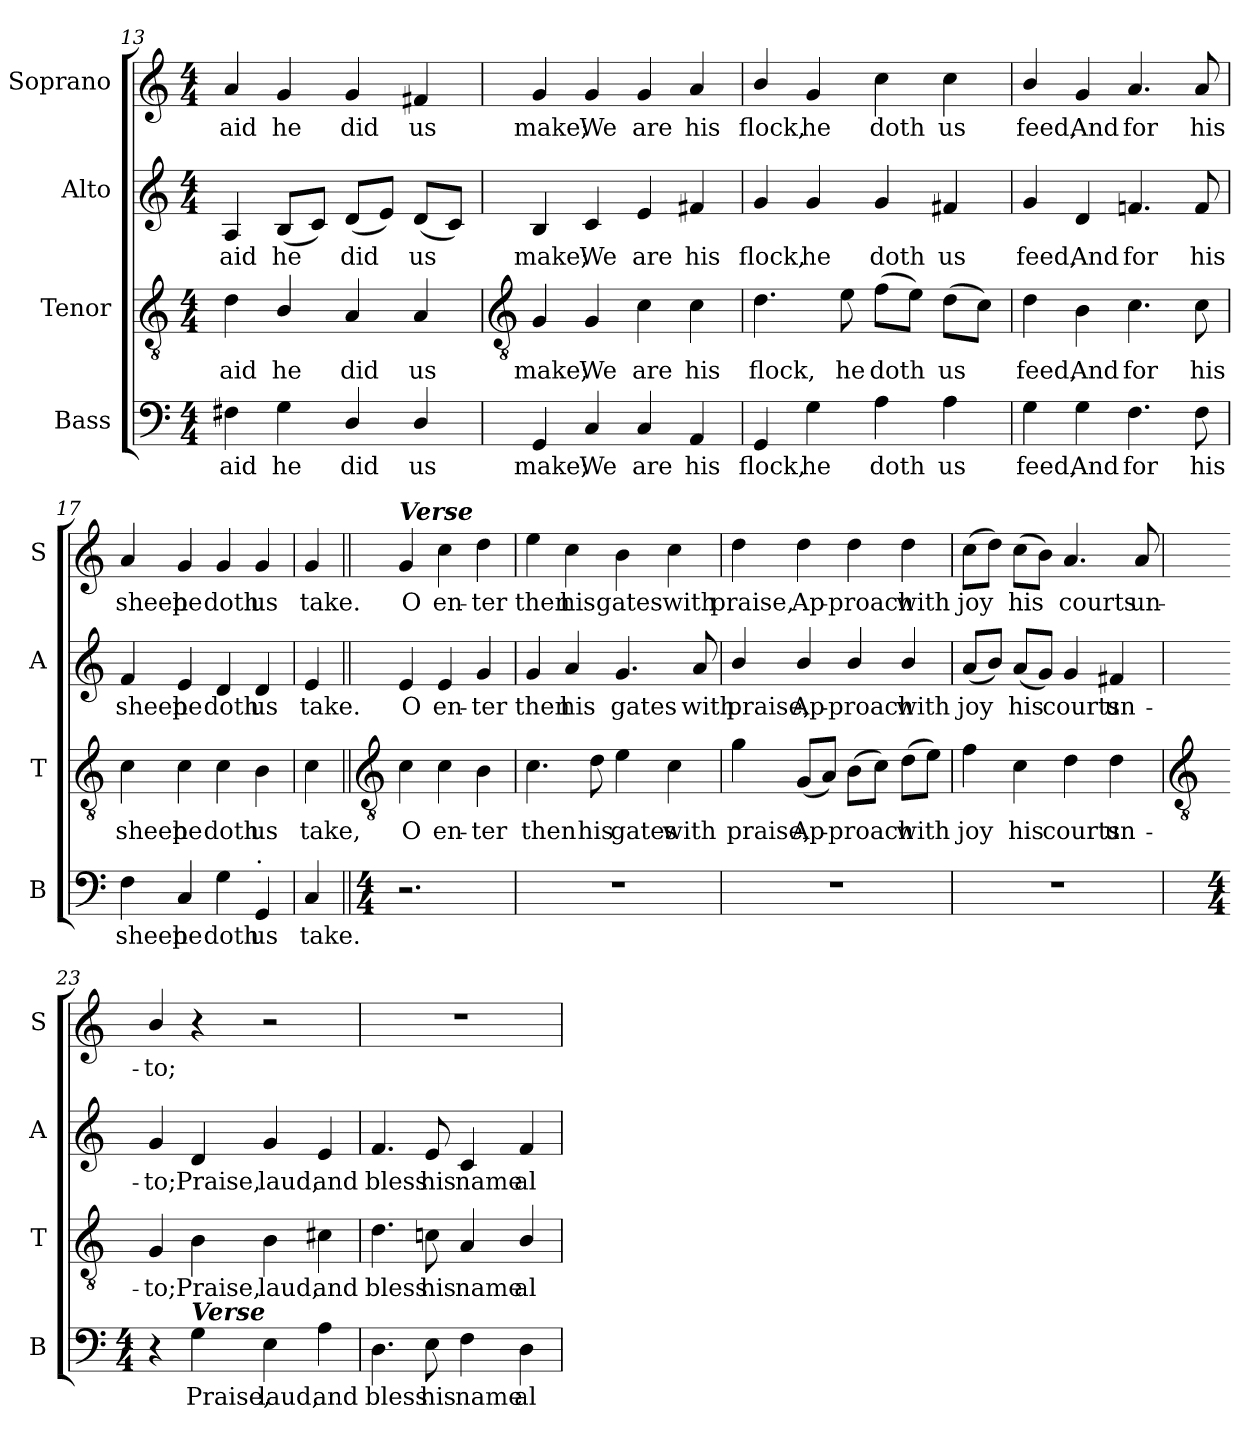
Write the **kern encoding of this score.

**kern	**text	**kern	**text	**kern	**text	**kern	**text
*part4	*part4	*part3	*part3	*part2	*part2	*part1	*part1
*staff4	*staff4	*staff3	*staff3	*staff2	*staff2	*staff1	*staff1
*I"Bass	*	*I"Tenor	*	*I"Alto	*	*I"Soprano	*
*I'B	*	*I'T	*	*I'A	*	*I'S	*
*clefF4	*	*clefGv2	*	*clefG2	*	*clefG2	*
*k[]	*	*k[]	*	*k[]	*	*k[]	*
*C:	*	*C:	*	*C:	*	*C:	*
*M4/4	*	*M4/4	*	*M4/4	*	*M4/4	*
=13	=13	=13	=13	=13	=13	=13	=13
!	!LO:LY:b	!	!LO:LY:b	!	!LO:LY:b	!	!LO:LY:b
4F#X	aid	4d	aid	4A	aid	4a	aid
!	!LO:LY:b	!	!LO:LY:b	!	!LO:LY:b	!	!LO:LY:b
4G	he	4B/	he	(<8BL	he	4g	he
.	.	.	.	8cJ)	.	.	.
!	!LO:LY:b	!	!LO:LY:b	!	!LO:LY:b	!	!LO:LY:b
4D/	did	4A	did	(<8dL	did	4g	did
.	.	.	.	8eJ)	.	.	.
!	!LO:LY:b	!	!LO:LY:b	!	!LO:LY:b	!	!LO:LY:b
4D/	us	4A	us	(<8dL	us	4f#X	us
.	.	.	.	8cJ)	.	.	.
!!LO:LB:g=z
=14	=14	=14	=14	=14	=14	=14	=14
*	*	*clefGv2	*	*	*	*	*
!	!LO:LY:b	!	!LO:LY:b	!	!LO:LY:b	!	!LO:LY:b
4GG	make;	4G	make;	4B	make;	4g	make;
!	!LO:LY:b	!	!LO:LY:b	!	!LO:LY:b	!	!LO:LY:b
4C	We	4G	We	4c	We	4g	We
!	!LO:LY:b	!	!LO:LY:b	!	!LO:LY:b	!	!LO:LY:b
4C	are	4c	are	4e	are	4g	are
!	!LO:LY:b	!	!LO:LY:b	!	!LO:LY:b	!	!LO:LY:b
4AA	his	4c	his	4f#X	his	4a	his
=15	=15	=15	=15	=15	=15	=15	=15
!	!LO:LY:b	!	!LO:LY:b	!	!LO:LY:b	!	!LO:LY:b
4GG	flock,	4.d	flock,	4g	flock,	4b/	flock,
!	!LO:LY:b	!	!	!	!LO:LY:b	!	!LO:LY:b
4G	he	.	.	4g	he	4g	he
!	!	!	!LO:LY:b	!	!	!	!
.	.	8e	he	.	.	.	.
!	!LO:LY:b	!	!LO:LY:b	!	!LO:LY:b	!	!LO:LY:b
4A	doth	(>8fL	doth	4g	doth	4cc	doth
.	.	8eJ)	.	.	.	.	.
!	!LO:LY:b	!	!LO:LY:b	!	!LO:LY:b	!	!LO:LY:b
4A	us	(>8dL	us	4f#X	us	4cc	us
.	.	8cJ)	.	.	.	.	.
=16	=16	=16	=16	=16	=16	=16	=16
!	!LO:LY:b	!	!LO:LY:b	!	!LO:LY:b	!	!LO:LY:b
4G	feed,	4d	feed,	4g	feed,	4b/	feed,
!	!LO:LY:b	!	!LO:LY:b	!	!LO:LY:b	!	!LO:LY:b
4G	And	4B	And	4d	And	4g	And
!	!LO:LY:b	!	!LO:LY:b	!	!LO:LY:b	!	!LO:LY:b
4.F	for	4.c	for	4.fn	for	4.a	for
!	!LO:LY:b	!	!LO:LY:b	!	!LO:LY:b	!	!LO:LY:b
8F	his	8c	his	8f	his	8a	his
=17	=17	=17	=17	=17	=17	=17	=17
!	!LO:LY:b	!	!LO:LY:b	!	!LO:LY:b	!	!LO:LY:b
4F	sheep	4c	sheep	4f	sheep	4a	sheep
!	!LO:LY:b	!	!LO:LY:b	!	!LO:LY:b	!	!LO:LY:b
4C	he	4c	he	4e	he	4g	he
!	!LO:LY:b	!	!LO:LY:b	!	!LO:LY:b	!	!LO:LY:b
4G	doth	4c	doth	4d	doth	4g	doth
!LO:TX:a:t=.	!	!	!	!	!	!	!
!	!LO:LY:b	!	!LO:LY:b	!	!LO:LY:b	!	!LO:LY:b
4GG	us	4B	us	4d	us	4g	us
=18	=18	=18	=18	=18	=18	=18	=18
!	!LO:LY:b	!	!LO:LY:b	!	!LO:LY:b	!	!LO:LY:b
4C	take.	4c	take,	4e	take.	4g	take.
!!LO:LB:g=z
=19||	=19||	=19||	=19||	=19||	=19||	=19||	=19||
*	*	*clefGv2	*	*	*	*	*
*M4/4	*	*	*	*	*	*	*
!	!	!	!	!	!	!LO:TX:a:Bi:t=Verse	!
!	!	!	!LO:LY:b	!	!LO:LY:b	!	!LO:LY:b
2.r	.	4c	O	4e	O	4g	O
!	!	!	!LO:LY:b	!	!LO:LY:b	!	!LO:LY:b
.	.	4c	en-	4e	en-	4cc	en-
!	!	!	!LO:LY:b	!	!LO:LY:b	!	!LO:LY:b
.	.	4B	-ter	4g	-ter	4dd	-ter
=20	=20	=20	=20	=20	=20	=20	=20
!	!	!	!LO:LY:b	!	!LO:LY:b	!	!LO:LY:b
1r	.	4.c	then	4g	then	4ee	then
!	!	!	!	!	!LO:LY:b	!	!LO:LY:b
.	.	.	.	4a	his	4cc	his
!	!	!	!LO:LY:b	!	!	!	!
.	.	8d	his	.	.	.	.
!	!	!	!LO:LY:b	!	!LO:LY:b	!	!LO:LY:b
.	.	4e	gates	4.g	gates	4b	gates
!	!	!	!LO:LY:b	!	!	!	!LO:LY:b
.	.	4c	with	.	.	4cc	with
!	!	!	!	!	!LO:LY:b	!	!
.	.	.	.	8a	with	.	.
=21	=21	=21	=21	=21	=21	=21	=21
!	!	!	!LO:LY:b	!	!LO:LY:b	!	!LO:LY:b
1r	.	4g	praise,	4b/	praise,	4dd	praise,
!	!	!	!LO:LY:b	!	!LO:LY:b	!	!LO:LY:b
.	.	(<8GL	Ap-	4b/	Ap-	4dd	Ap-
.	.	8AJ)	.	.	.	.	.
!	!	!	!LO:LY:b	!	!LO:LY:b	!	!LO:LY:b
.	.	(>8BL	proach	4b/	-proach	4dd	-proach
.	.	8cJ)	.	.	.	.	.
!	!	!	!LO:LY:b	!	!LO:LY:b	!	!LO:LY:b
.	.	(>8dL	with	4b/	with	4dd	with
.	.	8eJ)	.	.	.	.	.
=22	=22	=22	=22	=22	=22	=22	=22
!	!	!	!LO:LY:b	!	!LO:LY:b	!	!LO:LY:b
1r	.	4f	joy	(<8aL	joy	(>8ccL	joy
.	.	.	.	8bJ)	.	8ddJ)	.
!	!	!	!LO:LY:b	!	!LO:LY:b	!	!LO:LY:b
.	.	4c	his	(<8aL	his	(>8ccL	his
.	.	.	.	8gJ)	.	8bJ)	.
!	!	!	!LO:LY:b	!	!LO:LY:b	!	!LO:LY:b
.	.	4d	courts	4g	courts	4.a	courts
!	!	!	!LO:LY:b	!	!LO:LY:b	!	!
.	.	4d	un-	4f#X	un-	.	.
!	!	!	!	!	!	!	!LO:LY:b
.	.	.	.	.	.	8a	un-
!!LO:LB:g=z
=23	=23	=23	=23	=23	=23	=23	=23
*	*	*clefGv2	*	*	*	*	*
*k[]	*	*	*	*	*	*	*
*C:	*	*	*	*	*	*	*
*M4/4	*	*	*	*	*	*	*
!	!	!	!LO:LY:b	!	!LO:LY:b	!	!LO:LY:b
4r	.	4G	-to;	4g	-to;	4b/	-to;
!LO:TX:a:Bi:t=Verse	!	!	!	!	!	!	!
!	!LO:LY:b	!	!LO:LY:b	!	!LO:LY:b	!	!
4G	Praise,	4B	Praise,	4d	Praise,	4r	.
!	!LO:LY:b	!	!LO:LY:b	!	!LO:LY:b	!	!
4E	laud,	4B	laud,	4g	laud,	2r	.
!	!LO:LY:b	!	!LO:LY:b	!	!LO:LY:b	!	!
4A	and	4c#X	and	4e	and	.	.
=24	=24	=24	=24	=24	=24	=24	=24
!	!LO:LY:b	!	!LO:LY:b	!	!LO:LY:b	!	!
4.D	bless	4.d	bless	4.f	bless	1r	.
!	!LO:LY:b	!	!LO:LY:b	!	!LO:LY:b	!	!
8E	his	8cn	his	8e	his	.	.
!	!LO:LY:b	!	!LO:LY:b	!	!LO:LY:b	!	!
4F	name	4A	name	4c	name	.	.
!	!LO:LY:b	!	!LO:LY:b	!	!LO:LY:b	!	!
4D	al-	4B/	al-	4f	al-	.	.
=	=	=	=	=	=	=	=
*-	*-	*-	*-	*-	*-	*-	*-
